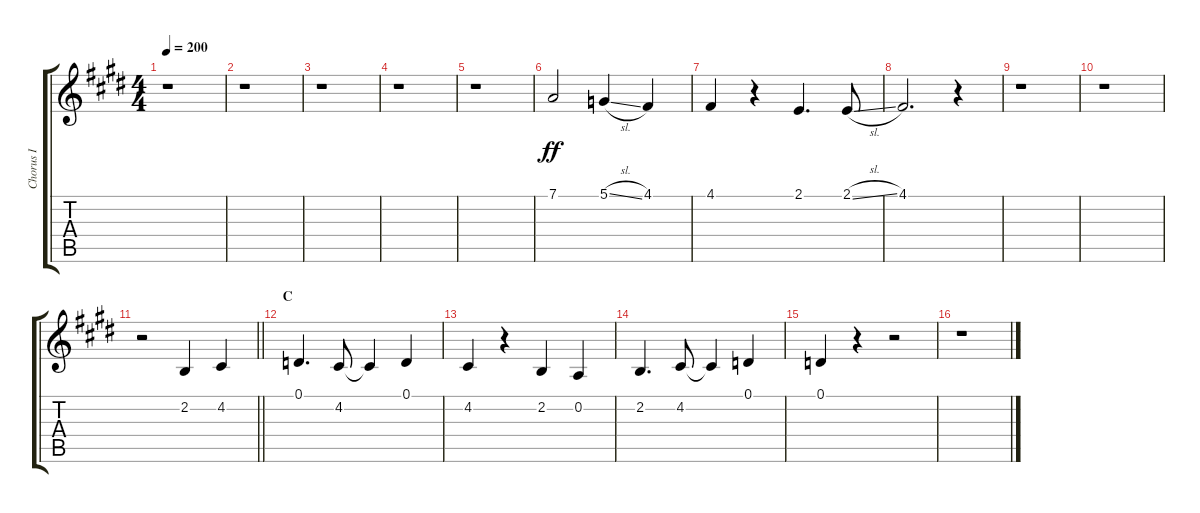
\track ("Chorus I" "Chorus I") {instrument voiceoohs}
\staff {score tabs}
\tuning (D4 A3 F3 C3 G2 D2) {hide}
\ts (4 4)
\tempo 200
\clef g2
\ks e
r.1{dy ff} |
r.1 |
r.1 |
r.1 |
r.1 |
7.1.2 5.1{sl}.4 4.1.4 |
4.1.4 r.4 2.1.4{d} 2.1{sl}.8 |
4.1.2{d} r.4 |
r.1 |
r.1 |
\barLineRight lightlight
r.2 2.2.4 4.2.4 |
\section ("" "C")
0.1.4{d} 4.2.8 4.2{t}.4 0.1.4 |
4.2.4 r.4 2.2.4 0.2.4 |
2.2.4{d} 4.2.8 4.2{t}.4 0.1.4 |
0.1.4 r.4 r.2 |
r.1
